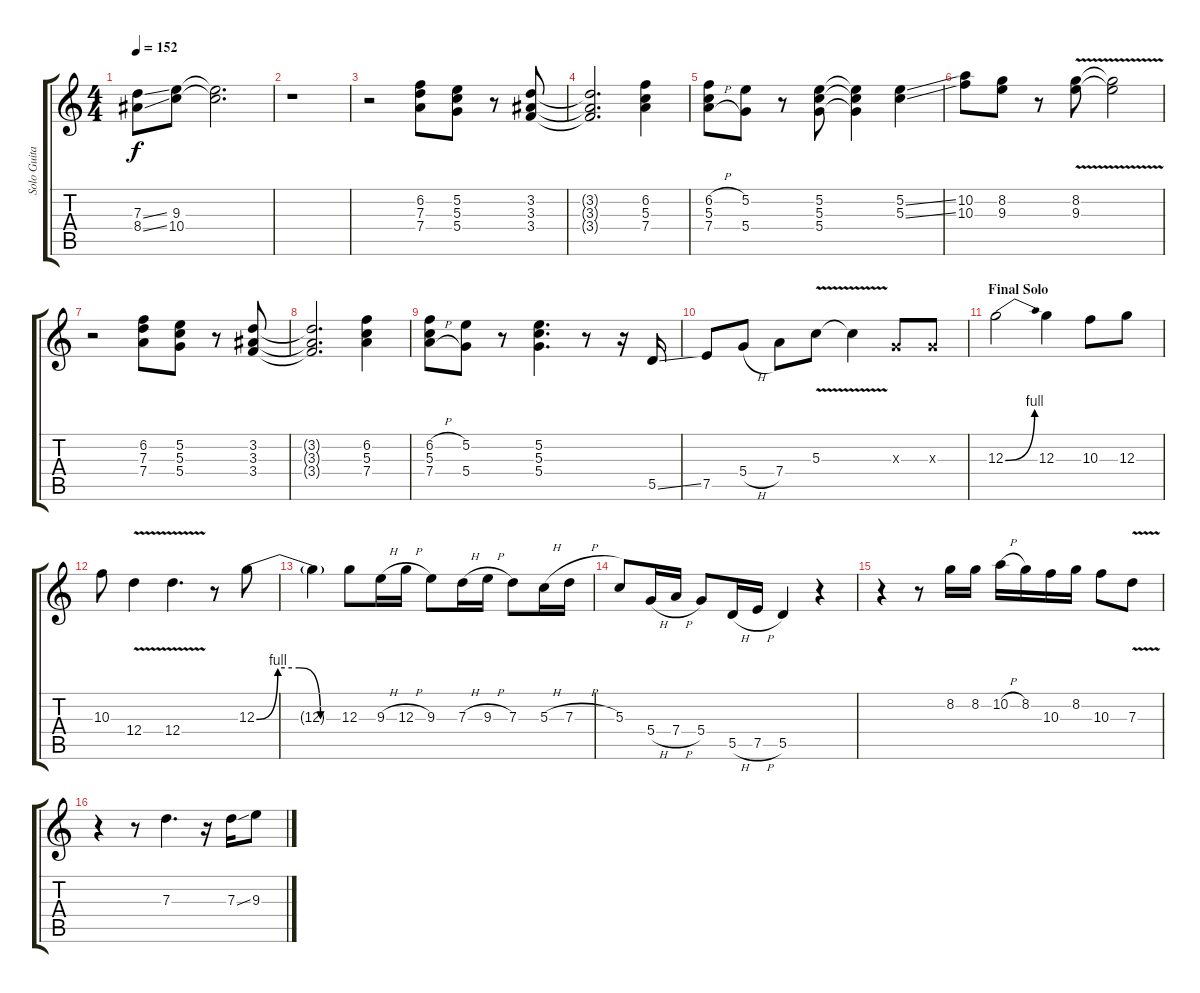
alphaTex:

\track ("Solo Guitar" "Solo Guita") {instrument electricguitarclean}
\staff {score tabs}
\tuning (E4 B3 G3 D3 A2 E2) {hide}
\ts (4 4)
\tempo 152
\clef g2
\ks c
(7.3{ss} 8.4{ss}).8{dy f} (9.3 10.4).8 (9.3{t} 10.4{t}).2{d} |
r.1 |
r.2 (6.2 7.3 7.4).8 (5.2 5.3 5.4).8 r.8 (3.2 3.3 3.4).8 |
(3.2{t} 3.3{t} 3.4{t}).2{d} (6.2 5.3 7.4).4 |
(6.2{h} 5.3 7.4{h}).8 (5.2 5.4).8 r.8 (5.2 5.3 5.4).8 (5.2{t} 5.3{t} 5.4{t}).4 (5.2{ss} 5.3{ss}).4 |
(10.2 10.3).8 (8.2 9.3).8 r.8 (8.2{v} 9.3{v}).8 (8.2{t} 9.3{t}).2 |
r.2 (6.2 7.3 7.4).8 (5.2 5.3 5.4).8 r.8 (3.2 3.3 3.4).8 |
(3.2{t} 3.3{t} 3.4{t}).2{d} (6.2 5.3 7.4).4 |
(6.2{h} 5.3 7.4{h}).8 (5.2 5.4).8 r.8 (5.2 5.3 5.4).4{d} r.8 r.16 5.5{ss}.16 |
7.5.8 5.4{h}.8 7.4.8 5.3{v}.8 5.3{t}.4 0.3{x}.8 0.3{x}.8 |
\section ("" "Final Solo")
12.3{be (bend 0 0 60 4)}.2 12.3.4 10.3.8 12.3.8 |
10.3.8 12.4{v}.4 12.4{v}.4{d} r.8 12.3{be (custom 0 0 15 4 30 4 45 0 60 0)}.8 |
12.3{t}.4 12.3.8 9.3{h}.16 12.3{h}.16 9.3.8 7.3{h}.16 9.3{h}.16 7.3.8 5.3{h}.16 7.3{h}.16 |
5.3.8 5.4{h}.16 7.4{h}.16 5.4.8 5.5{h}.16 7.5{h}.16 5.5.4 r.4 |
r.4 r.8 8.2.16 8.2.16 10.2{h}.16 8.2.16 10.3.16 8.2.16 10.3.8 7.3{v}.8 |
r.4 r.8 7.3.4{d} r.16 7.3{ss}.16 9.3.8
